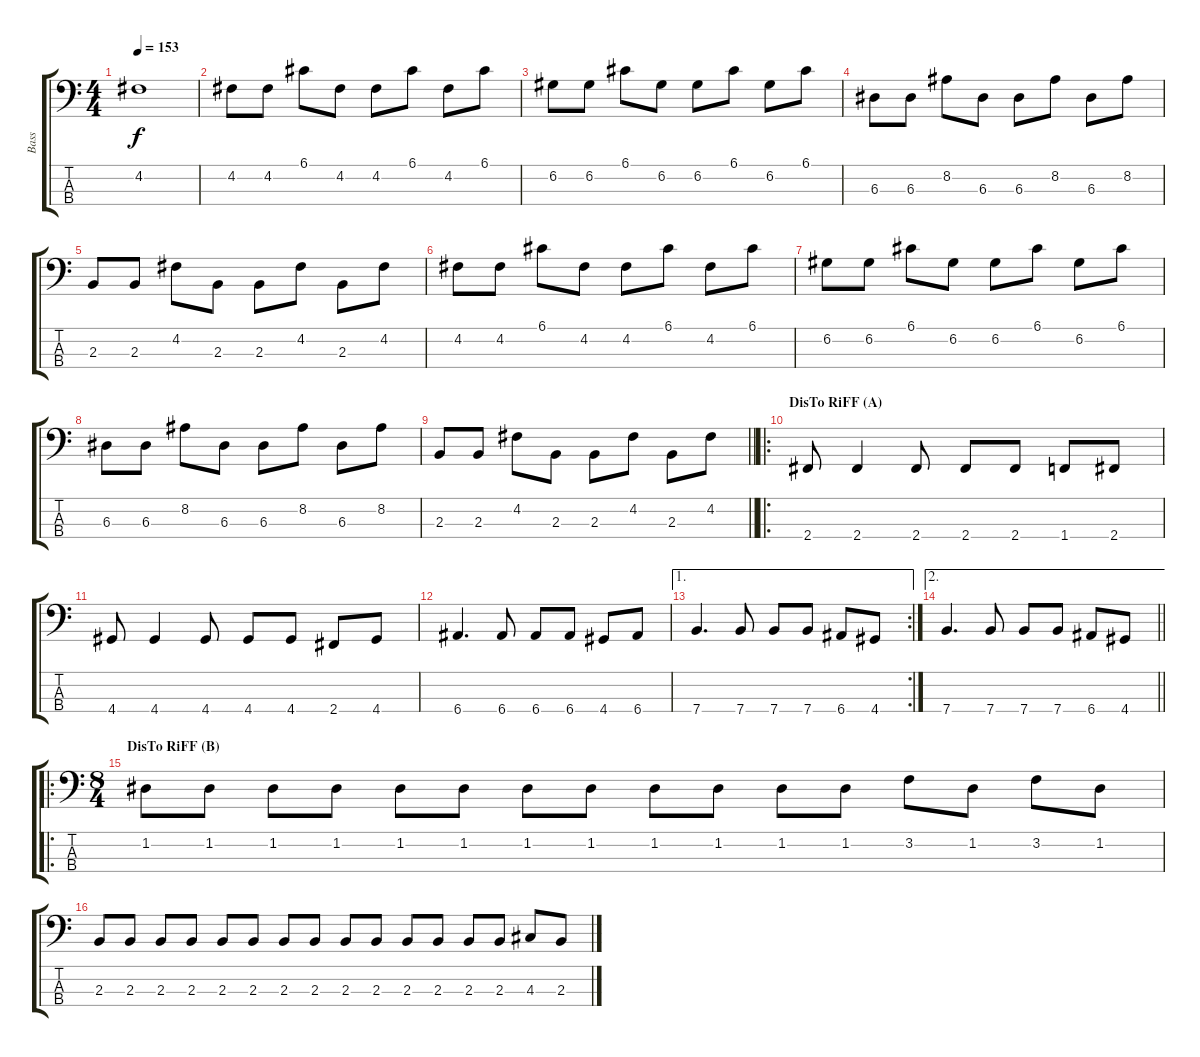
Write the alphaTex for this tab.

\track ("Bass" "Bass") {instrument electricbassfinger}
\staff {score tabs}
\tuning (G2 D2 A1 E1) {hide}
\ts (4 4)
\tempo 153
\clef f4
\ks c
4.2{t}.1{dy f} |
4.2.8 4.2.8 6.1.8 4.2.8 4.2.8 6.1.8 4.2.8 6.1.8 |
6.2.8 6.2.8 6.1.8 6.2.8 6.2.8 6.1.8 6.2.8 6.1.8 |
6.3.8 6.3.8 8.2.8 6.3.8 6.3.8 8.2.8 6.3.8 8.2.8 |
2.3.8 2.3.8 4.2.8 2.3.8 2.3.8 4.2.8 2.3.8 4.2.8 |
4.2.8 4.2.8 6.1.8 4.2.8 4.2.8 6.1.8 4.2.8 6.1.8 |
6.2.8 6.2.8 6.1.8 6.2.8 6.2.8 6.1.8 6.2.8 6.1.8 |
6.3.8 6.3.8 8.2.8 6.3.8 6.3.8 8.2.8 6.3.8 8.2.8 |
\barLineRight lightlight
2.3.8 2.3.8 4.2.8 2.3.8 2.3.8 4.2.8 2.3.8 4.2.8 |
\ro
\section ("" "DisTo RiFF (A)")
2.4.8 2.4.4 2.4.8 2.4.8 2.4.8 1.4.8 2.4.8 |
4.4.8 4.4.4 4.4.8 4.4.8 4.4.8 2.4.8 4.4.8 |
6.4.4{d} 6.4.8 6.4.8 6.4.8 4.4.8 6.4.8 |
\ae 1
\rc 2
7.4.4{d} 7.4.8 7.4.8 7.4.8 6.4.8 4.4.8 |
\ae 2
\barLineRight lightlight
7.4.4{d} 7.4.8 7.4.8 7.4.8 6.4.8 4.4.8 |
\ro
\ts (8 4)
\section ("" "DisTo RiFF (B)")
1.2.8 1.2.8 1.2.8 1.2.8 1.2.8 1.2.8 1.2.8 1.2.8 1.2.8 1.2.8 1.2.8 1.2.8 3.2.8 1.2.8 3.2.8 1.2.8 |
2.3.8 2.3.8 2.3.8 2.3.8 2.3.8 2.3.8 2.3.8 2.3.8 2.3.8 2.3.8 2.3.8 2.3.8 2.3.8 2.3.8 4.3.8 2.3.8
